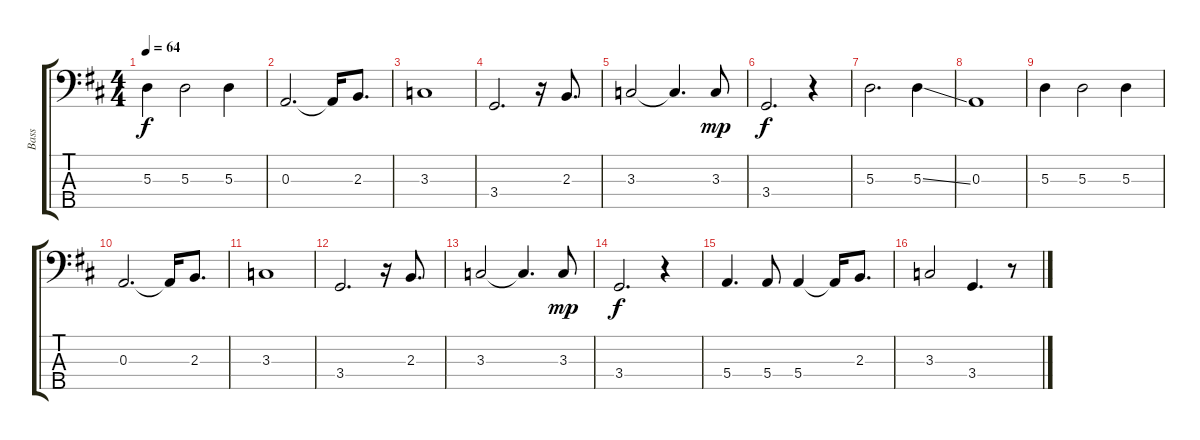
\track ("Bass" "Bass") {instrument electricbasspick}
\staff {score tabs}
\tuning (G2 D2 A1 E1 B0) {hide}
\ts (4 4)
\tempo 64
\clef f4
\ks d
5.3.4{dy f} 5.3.2 5.3.4 |
0.3.2{d} 0.3{t}.16 2.3.8{d} |
3.3.1 |
3.4.2{d} r.16 2.3.8{d} |
3.3.2 3.3{t}.4{d} 3.3.8{dy mp} |
3.4.2{d dy f} r.4 |
5.3.2{d} 5.3{ss}.4 |
0.3.1 |
5.3.4 5.3.2 5.3.4 |
0.3.2{d} 0.3{t}.16 2.3.8{d} |
3.3.1 |
3.4.2{d} r.16 2.3.8{d} |
3.3.2 3.3{t}.4{d} 3.3.8{dy mp} |
3.4.2{d dy f} r.4 |
5.4.4{d} 5.4.8 5.4.4 5.4{t}.16 2.3.8{d} |
3.3.2 3.4.4{d} r.8
